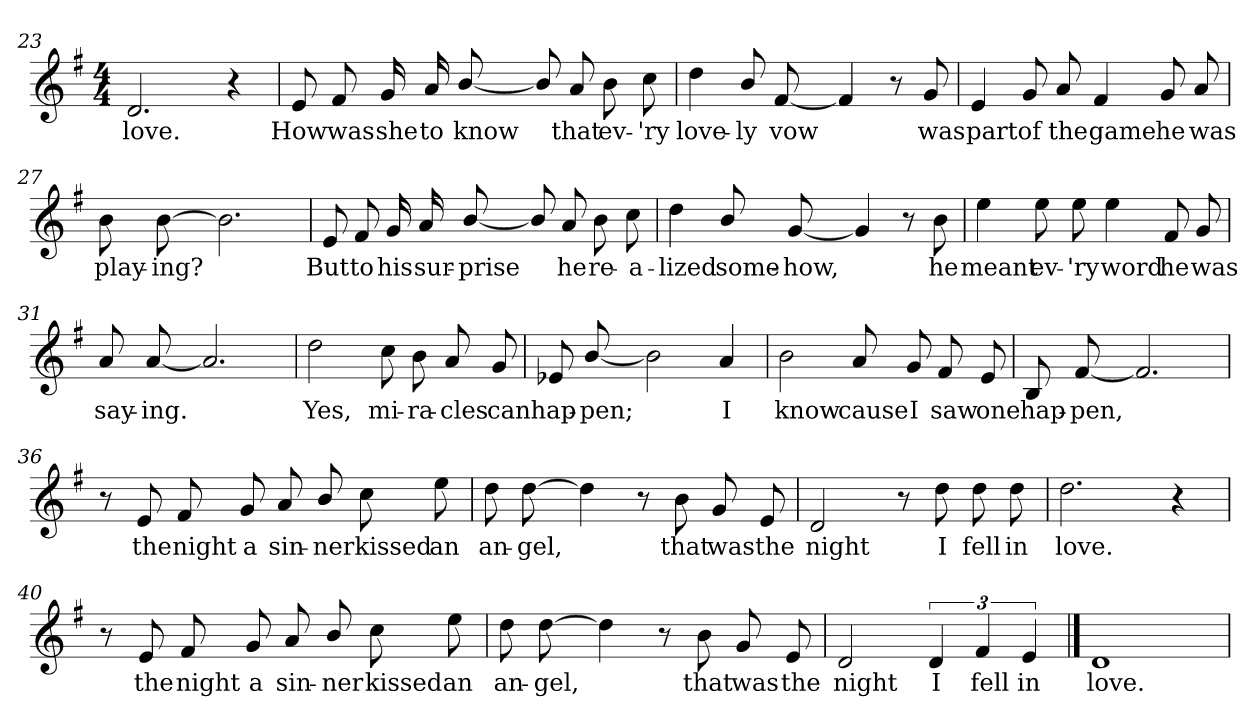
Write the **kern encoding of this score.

**kern	**text
*part1	*part1
*staff1	*staff1
*clefG2	*
*k[f#]	*
*M4/4	*
=23	=23
2.d/	love.
4r	.
=24	=24
8e/L	How
8f#/	was
16g/LL	she
16a/J	to
[<8b/	know
8b/L]	.
8a/	that
8b\L	ev-
8cc\	'ry
!!LO:LB:g=z
=25	=25
4dd\	love-
8b/L	ly
[<8f#/	vow
4f#/]	.
8r	.
8g/	was
=26	=26
4e/	part
8g/L	of
8a/	the
4f#/	game
8g/L	he
8a/	was
=27	=27
8b\L	play-
[>8b\	ing?
2.b\]	.
!!LO:LB:g=z
=28	=28
8e/L	But
8f#/	to
16g/LL	his
16a/J	sur-
[<8b/	prise
8b/L]	.
8a/	he
8b\L	re-
8cc\	a-
=29	=29
4dd\	lized
8b/L	some-
[<8g/	how,
4g/]	.
8r	.
8b\	he
=30	=30
4ee\	meant
8ee\L	ev-
8ee\	'ry
4ee\	word
8f#/L	he
8g/	was
!!LO:LB:g=z
=31	=31
8a/L	say-
[<8a/	ing.
2.a/]	.
=32	=32
2dd\	Yes,
8cc\L	mi-
8b\	ra-
8a/L	cles
8g/	can
=33	=33
8e-X/L	hap-
[>8b/	pen;
2b\]	.
4a/	I
=34	=34
2b\	know
8a/L	cause
8g/	I
8f#/L	saw
8e/	one
!!LO:PB:g=z
=35	=35
8B/L	hap-
[<8f#/	pen,
2.f#/]	.
=36	=36
8r	.
8e/	the
8f#/L	night
8g/	a
8a/L	sin-
8b/	ner
8cc\L	kissed
8ee\	an
=37	=37
8dd\L	an-
[>8dd\	gel,
4dd\]	.
8r	.
8b\	that
8g/L	was
8e/	the
=38	=38
2d/	night
8r	.
8dd\	I
8dd\L	fell
8dd\	in
!!LO:LB:g=z
=39	=39
2.dd\	love.
4r	.
=40	=40
8r	.
8e/	the
8f#/L	night
8g/	a
8a/L	sin-
8b/	ner
8cc\L	kissed
8ee\	an
=41	=41
8dd\L	an-
[>8dd\	gel,
4dd\]	.
8r	.
8b\	that
8g/L	was
8e/	the
=42	=42
2d/	night
6d/	I
6f#/	fell
6e/	in
!!LO:LB:g=z
==43	==43
1d	love.
=	=
*-	*-
